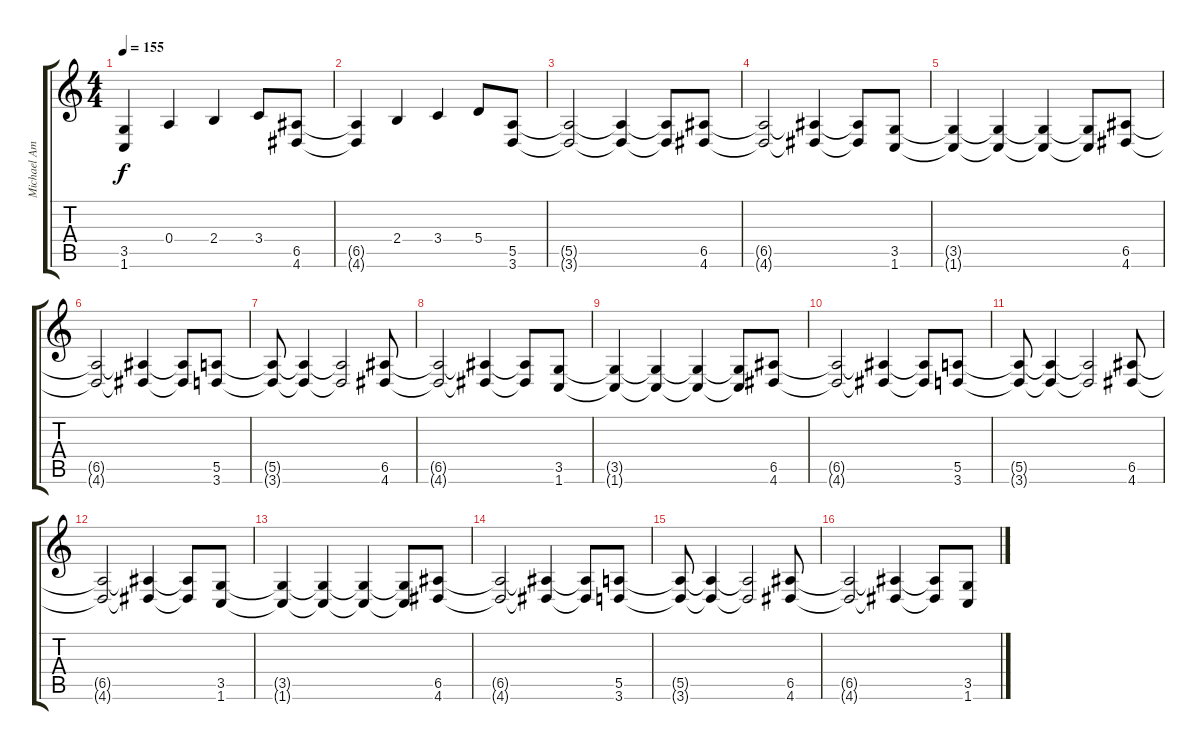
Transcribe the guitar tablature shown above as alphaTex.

\track ("Michael Amott" "Michael Am") {instrument distortionguitar}
\staff {score tabs}
\tuning (B3 Gb3 D3 A2 E2 B1) {hide}
\ts (4 4)
\tempo 155
\clef g2
\ks c
(3.5{t} 1.6{t}).4{dy f} 0.4.4 2.4.4 3.4.8 (6.5 4.6).8 |
(6.5{t} 4.6{t}).4 2.4.4 3.4.4 5.4.8 (5.5 3.6).8 |
(5.5{t} 3.6{t}).2 (5.5{t} 3.6{t}).4 (5.5{t} 3.6{t}).8 (6.5 4.6).8 |
(6.5{t} 4.6{t}).2 (6.5{t} 4.6{t}).4 (6.5{t} 4.6{t}).8 (3.5 1.6).8 |
(3.5{t} 1.6{t}).4 (3.5{t} 1.6{t}).4 (3.5{t} 1.6{t}).4 (3.5{t} 1.6{t}).8 (6.5 4.6).8 |
(6.5{t} 4.6{t}).2 (6.5{t} 4.6{t}).4 (6.5{t} 4.6{t}).8 (5.5 3.6).8 |
(5.5{t} 3.6{t}).8 (5.5{t} 3.6{t}).4 (5.5{t} 3.6{t}).2 (6.5 4.6).8 |
(6.5{t} 4.6{t}).2 (6.5{t} 4.6{t}).4 (6.5{t} 4.6{t}).8 (3.5 1.6).8 |
(3.5{t} 1.6{t}).4 (3.5{t} 1.6{t}).4 (3.5{t} 1.6{t}).4 (3.5{t} 1.6{t}).8 (6.5 4.6).8 |
(6.5{t} 4.6{t}).2 (6.5{t} 4.6{t}).4 (6.5{t} 4.6{t}).8 (5.5 3.6).8 |
(5.5{t} 3.6{t}).8 (5.5{t} 3.6{t}).4 (5.5{t} 3.6{t}).2 (6.5 4.6).8 |
(6.5{t} 4.6{t}).2 (6.5{t} 4.6{t}).4 (6.5{t} 4.6{t}).8 (3.5 1.6).8 |
(3.5{t} 1.6{t}).4 (3.5{t} 1.6{t}).4 (3.5{t} 1.6{t}).4 (3.5{t} 1.6{t}).8 (6.5 4.6).8 |
(6.5{t} 4.6{t}).2 (6.5{t} 4.6{t}).4 (6.5{t} 4.6{t}).8 (5.5 3.6).8 |
(5.5{t} 3.6{t}).8 (5.5{t} 3.6{t}).4 (5.5{t} 3.6{t}).2 (6.5 4.6).8 |
(6.5{t} 4.6{t}).2 (6.5{t} 4.6{t}).4 (6.5{t} 4.6{t}).8 (3.5 1.6).8
